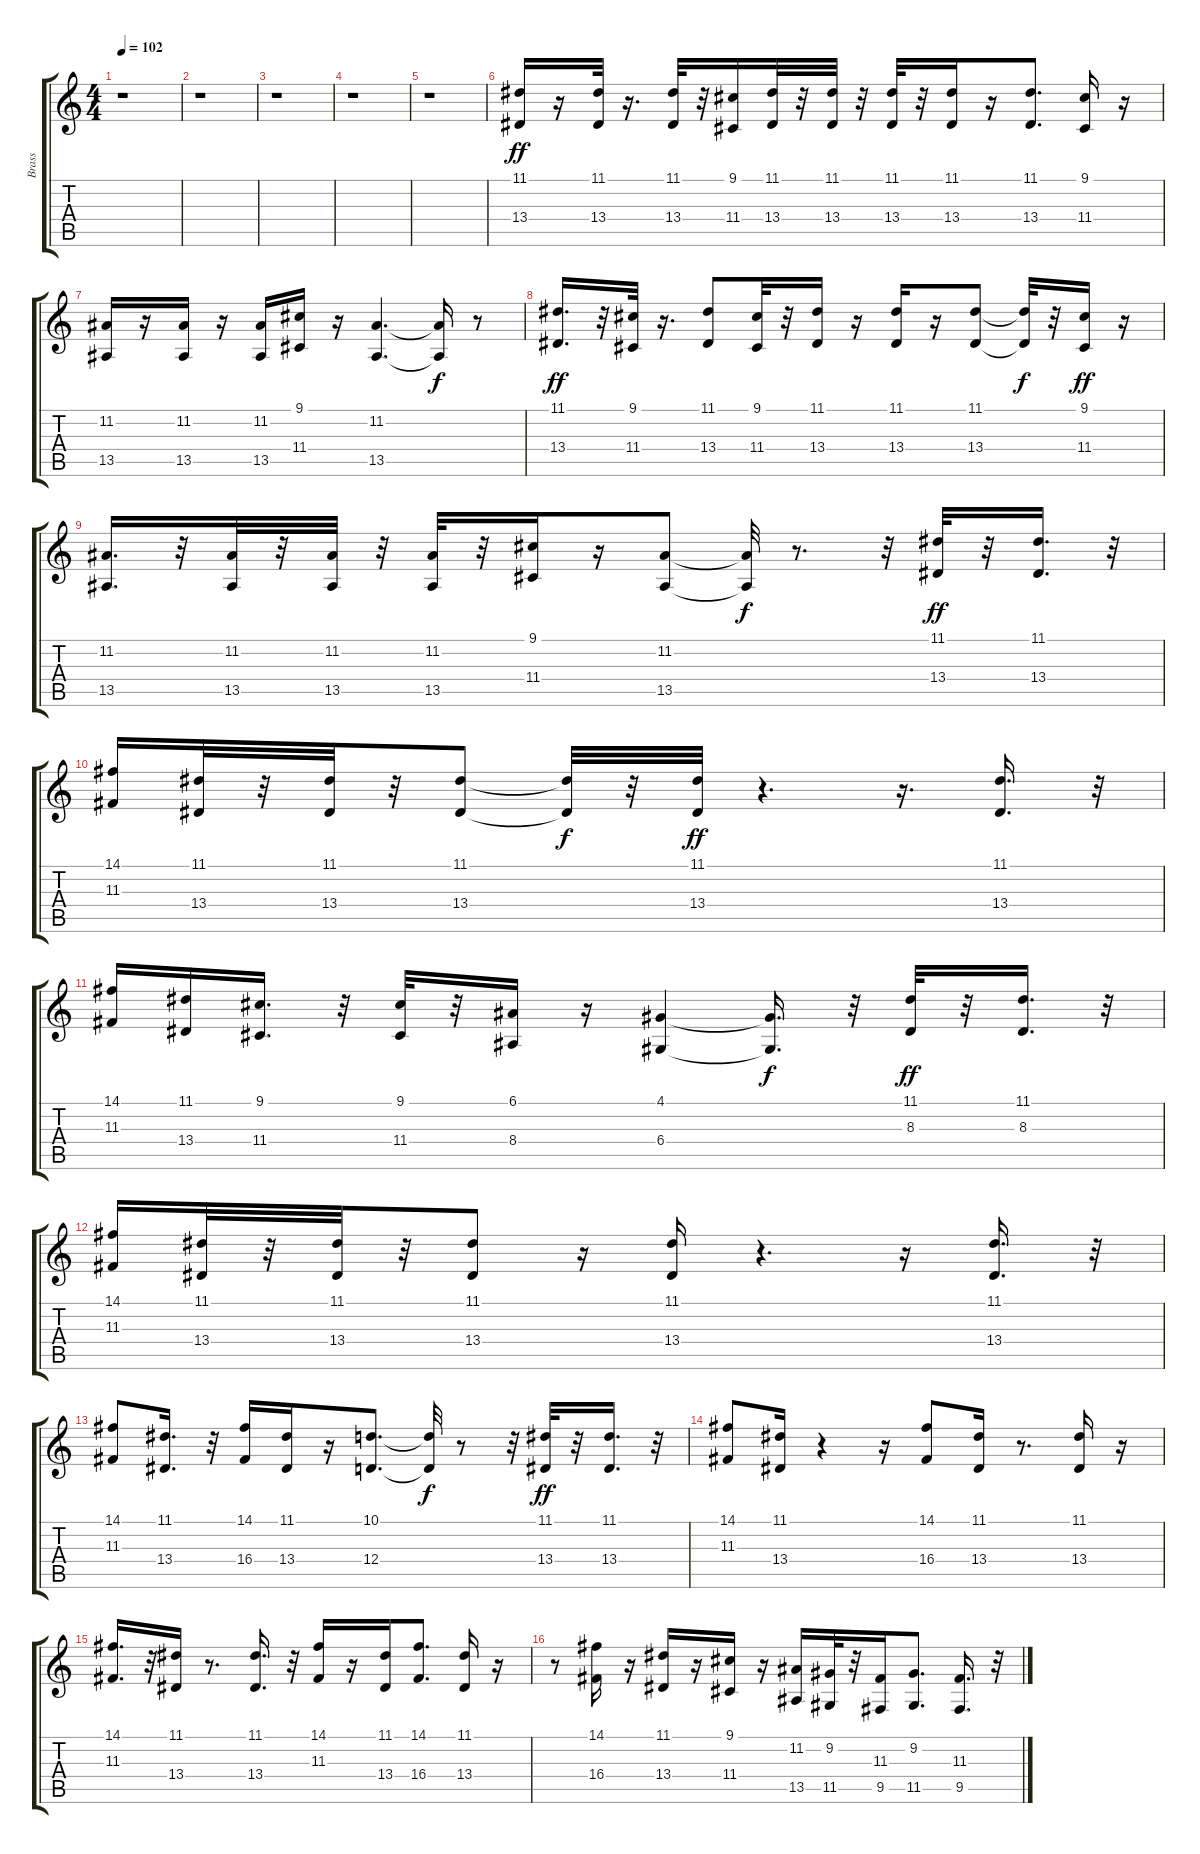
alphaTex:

\track ("Brass" "Brass") {instrument brasssection}
\staff {score tabs}
\tuning (E4 B3 G3 D3 A2 E2) {hide}
\ts (4 4)
\tempo 102
\clef g2
\ks c
r.1{dy f} |
r.1 |
r.1 |
r.1 |
r.1 |
(11.1 13.4).16{dy ff} r.16 (11.1 13.4).32 r.16{d} (11.1 13.4).32 r.32 (9.1 11.4).16 (11.1 13.4).32 r.32 (11.1 13.4).32 r.32 (11.1 13.4).32 r.32 (11.1 13.4).16 r.16 (11.1 13.4).8{d} (9.1 11.4).16 r.16 |
(11.2 13.5).16 r.16 (11.2 13.5).16 r.16 (11.2 13.5).16 (9.1 11.4).16 r.16 (11.2 13.5).4{d} (11.2{t} 13.5{t}).16{dy f} r.8 |
(11.1 13.4).16{d dy ff} r.32 (9.1 11.4).32 r.16{d} (11.1 13.4).8 (9.1 11.4).32 r.32 (11.1 13.4).16 r.16 (11.1 13.4).16 r.16 (11.1 13.4).8 (11.1{t} 13.4{t}).32{dy f} r.32 (9.1 11.4).16{dy ff} r.16 |
(11.2 13.5).16{d} r.32 (11.2 13.5).32 r.32 (11.2 13.5).32 r.32 (11.2 13.5).32 r.32 (9.1 11.4).16 r.16 (11.2 13.5).8 (11.2{t} 13.5{t}).32{dy f} r.8{d} r.32 (11.1 13.4).32{dy ff} r.32 (11.1 13.4).16{d} r.32 |
(14.1 11.3).16 (11.1 13.4).32 r.32 (11.1 13.4).32 r.32 (11.1 13.4).8 (11.1{t} 13.4{t}).32{dy f} r.32 (11.1 13.4).32{dy ff} r.4{d} r.16{d} (11.1 13.4).16{d} r.32 |
(14.1 11.3).16 (11.1 13.4).16 (9.1 11.4).16{d} r.32 (9.1 11.4).32 r.32 (6.1 8.4).16 r.16 (4.1 6.4).4 (4.1{t} 6.4{t}).16{d dy f} r.32 (11.1 8.3).32{dy ff} r.32 (11.1 8.3).16{d} r.32 |
(14.1 11.3).16 (11.1 13.4).32 r.32 (11.1 13.4).32 r.32 (11.1 13.4).8 r.16 (11.1 13.4).16 r.4{d} r.16 (11.1 13.4).16{d} r.32 |
(14.1 11.3).8 (11.1 13.4).16{d} r.32 (14.1 16.4).16 (11.1 13.4).16 r.16 (10.1 12.4).8{d} (10.1{t} 12.4{t}).32{dy f} r.8 r.32 (11.1 13.4).32{dy ff} r.32 (11.1 13.4).16{d} r.32 |
(14.1 11.3).8 (11.1 13.4).16 r.4 r.16 (14.1 16.4).8 (11.1 13.4).16 r.8{d} (11.1 13.4).16 r.16 |
(14.1 11.3).16{d} r.32 (11.1 13.4).16 r.8{d} (11.1 13.4).16{d} r.32 (14.1 11.3).16 r.16 (11.1 13.4).16 (14.1 16.4).8{d} (11.1 13.4).16 r.16 |
r.8 (14.1 16.4).16 r.16 (11.1 13.4).16 r.16 (9.1 11.4).16 r.16 (11.2 13.5).16 (9.2 11.5).32 r.32 (11.3 9.5).16 (9.2 11.5).8{d} (11.3 9.5).16{d} r.32
